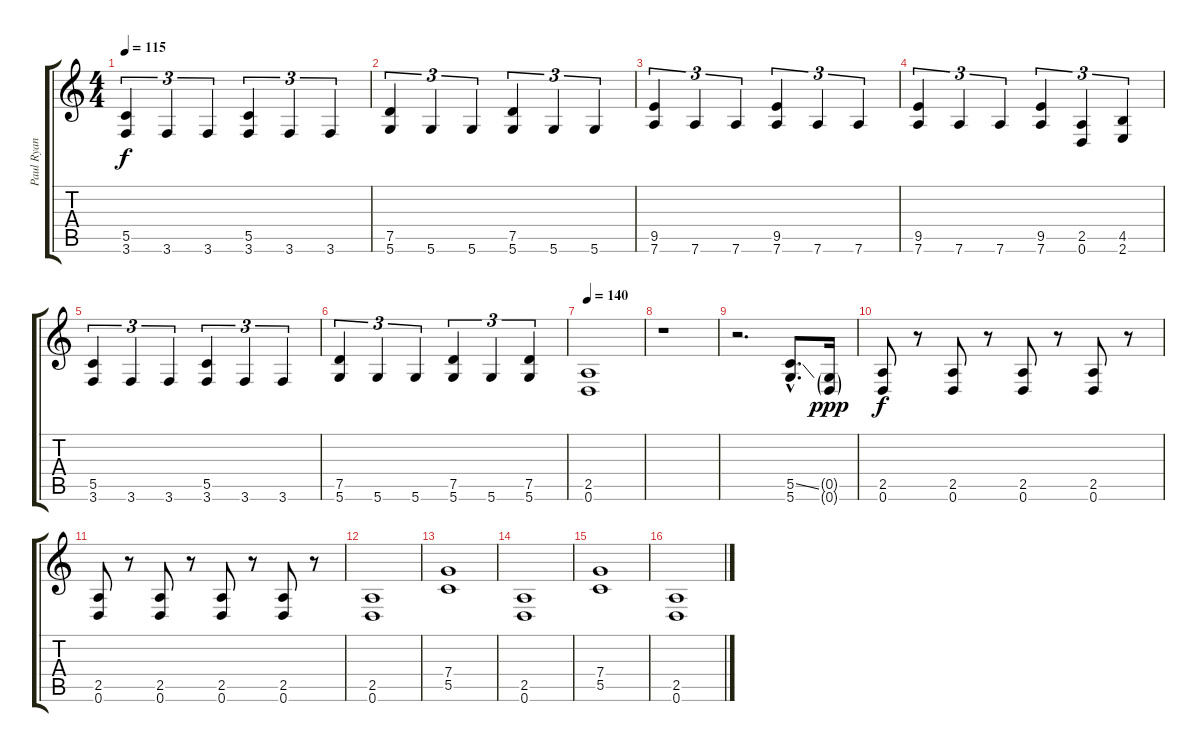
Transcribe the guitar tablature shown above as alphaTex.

\track ("Paul Ryan" "Paul Ryan") {instrument distortionguitar}
\staff {score tabs}
\tuning (D4 A3 F3 C3 G2 D2) {hide}
\ts (4 4)
\tempo 115
\clef g2
\ks c
(5.5 3.6).4{tu (3 2) dy f} 3.6.4{tu (3 2)} 3.6.4{tu (3 2)} (5.5 3.6).4{tu (3 2)} 3.6.4{tu (3 2)} 3.6.4{tu (3 2)} |
(7.5 5.6).4{tu (3 2)} 5.6.4{tu (3 2)} 5.6.4{tu (3 2)} (7.5 5.6).4{tu (3 2)} 5.6.4{tu (3 2)} 5.6.4{tu (3 2)} |
(9.5 7.6).4{tu (3 2)} 7.6.4{tu (3 2)} 7.6.4{tu (3 2)} (9.5 7.6).4{tu (3 2)} 7.6.4{tu (3 2)} 7.6.4{tu (3 2)} |
(9.5 7.6).4{tu (3 2)} 7.6.4{tu (3 2)} 7.6.4{tu (3 2)} (9.5 7.6).4{tu (3 2)} (2.5 0.6).4{tu (3 2)} (4.5 2.6).4{tu (3 2)} |
(5.5 3.6).4{tu (3 2)} 3.6.4{tu (3 2)} 3.6.4{tu (3 2)} (5.5 3.6).4{tu (3 2)} 3.6.4{tu (3 2)} 3.6.4{tu (3 2)} |
(7.5 5.6).4{tu (3 2)} 5.6.4{tu (3 2)} 5.6.4{tu (3 2)} (7.5 5.6).4{tu (3 2)} 5.6.4{tu (3 2)} (7.5 5.6).4{tu (3 2)} |
\tempo 140
(2.5 0.6).1 |
r.1 |
r.2{d} (5.5{ss hac} 5.6{hac}).8{d} (0.5{g} 0.6{g}).16{dy ppp} |
(2.5 0.6).8{dy f} r.8 (2.5 0.6).8 r.8 (2.5 0.6).8 r.8 (2.5 0.6).8 r.8 |
(2.5 0.6).8 r.8 (2.5 0.6).8 r.8 (2.5 0.6).8 r.8 (2.5 0.6).8 r.8 |
(2.5 0.6).1 |
(7.4 5.5).1 |
(2.5 0.6).1 |
(7.4 5.5).1 |
(2.5 0.6).1
